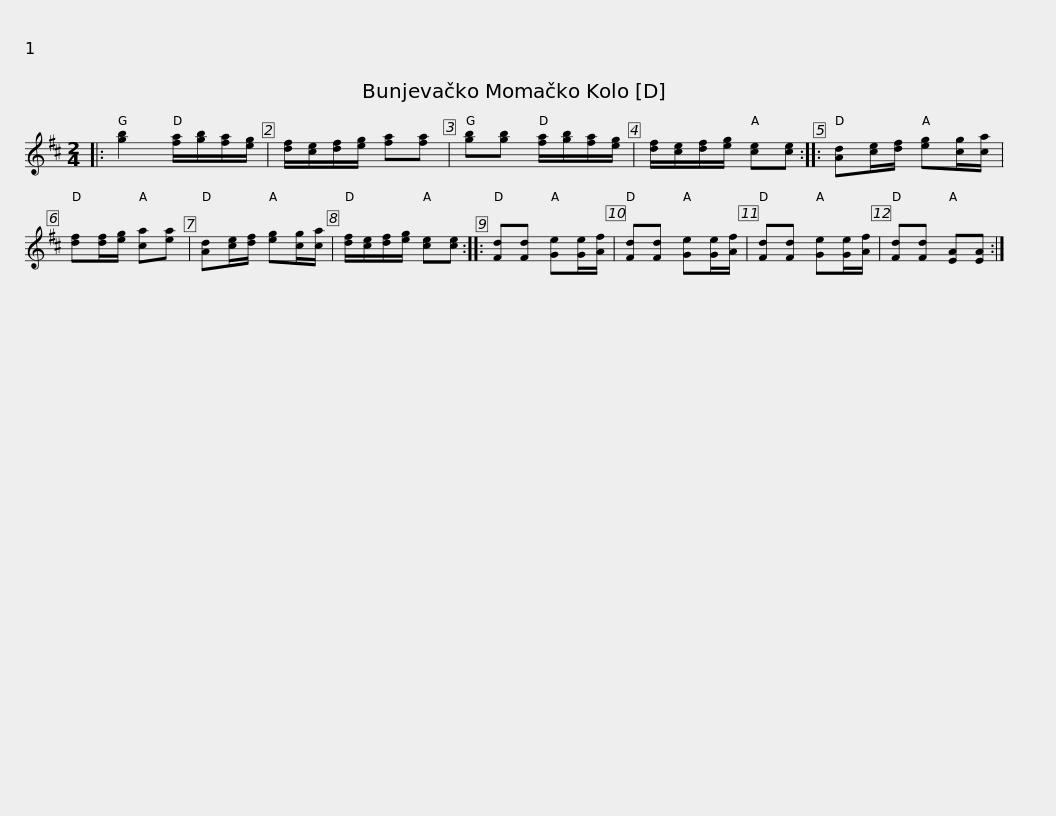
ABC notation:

X:1
L:1/8
M:2/4
I:linebreak $
K:D
V:1 treble
V:1
|: [gb]2 [fa]/[gb]/[fa]/[eg]/ | [df]/[ce]/[df]/[eg]/ [fa][fa] | [gb][gb] [fa]/[gb]/[fa]/[eg]/ | [df]/[ce]/[df]/[eg]/ [ce][ce] :: [Ad][ce]/[df]/ [eg][cg]/[ca]/ | %5
 [df][df]/[eg]/ [ca][ea] |$ [Ad][ce]/[df]/ [eg][cg]/[ca]/ | [df]/[ce]/[df]/[eg]/ [ce][ce] :: [Fd][Fd] [Ge][Ge]/[Af]/ | [Fd][Fd] [Ge][Ge]/[Af]/ | %10
 [Fd][Fd] [Ge][Ge]/[Af]/ | [Fd][Fd] [EA][EA] :| %12
